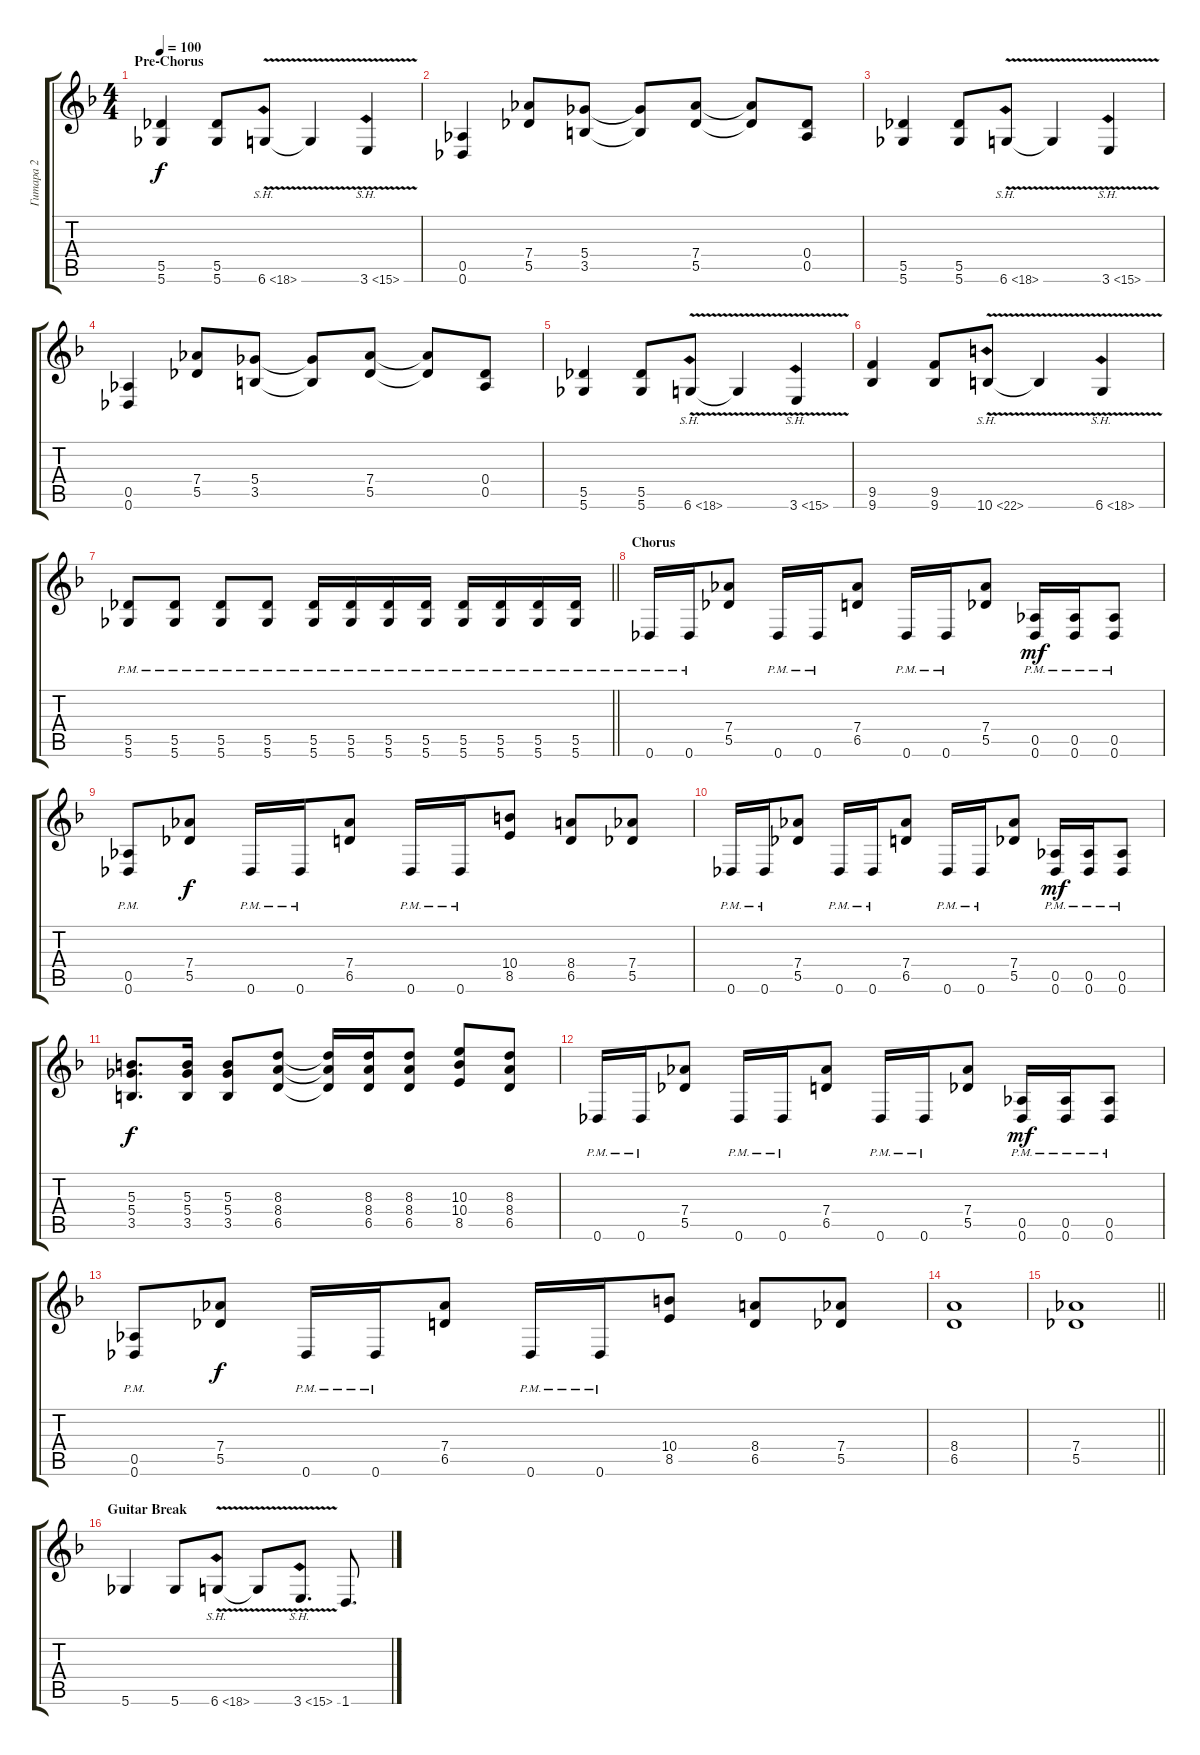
\track ("Гитара 2" "Гитара 2") {instrument distortionguitar}
\staff {score tabs}
\tuning (Eb4 Bb3 Gb3 Db3 Ab2 Db2) {hide}
\ts (4 4)
\section ("" "Pre-Chorus")
\tempo 100
\clef g2
\ks dminor
(5.5 5.6).4{dy f} (5.5 5.6).8 6.6{sh 12 v}.8 6.6{t}.4 3.6{sh 12 v}.4 |
(0.5 0.6).4 (7.4 5.5).8 (5.4 3.5).8 (5.4{t} 3.5{t}).8 (7.4 5.5).8 (7.4{t} 5.5{t}).8 (0.4 0.5).8 |
(5.5 5.6).4 (5.5 5.6).8 6.6{sh 12 v}.8 6.6{t}.4 3.6{sh 12 v}.4 |
(0.5 0.6).4 (7.4 5.5).8 (5.4 3.5).8 (5.4{t} 3.5{t}).8 (7.4 5.5).8 (7.4{t} 5.5{t}).8 (0.4 0.5).8 |
(5.5 5.6).4 (5.5 5.6).8 6.6{sh 12 v}.8 6.6{t}.4 3.6{sh 12 v}.4 |
(9.5 9.6).4 (9.5 9.6).8 10.6{sh 12 v}.8 10.6{t}.4 6.6{sh 12 v}.4 |
\barLineRight lightlight
(5.5{pm} 5.6{pm}).8 (5.5{pm} 5.6{pm}).8 (5.5{pm} 5.6{pm}).8 (5.5{pm} 5.6{pm}).8 (5.5{pm} 5.6{pm}).16 (5.5{pm} 5.6{pm}).16 (5.5{pm} 5.6{pm}).16 (5.5{pm} 5.6{pm}).16 (5.5{pm} 5.6{pm}).16 (5.5{pm} 5.6{pm}).16 (5.5{pm} 5.6{pm}).16 (5.5{pm} 5.6{pm}).16 |
\section ("" "Chorus")
0.6{pm}.16 0.6{pm}.16 (7.4 5.5).8 0.6{pm}.16 0.6{pm}.16 (7.4 6.5).8 0.6{pm}.16 0.6{pm}.16 (7.4 5.5).8 (0.5{pm} 0.6{pm}).16{dy mf} (0.5{pm} 0.6{pm}).16 (0.5{pm} 0.6{pm}).8 |
(0.5{pm} 0.6{pm}).8 (7.4 5.5).8{dy f} 0.6{pm}.16 0.6{pm}.16 (7.4 6.5).8 0.6{pm}.16 0.6{pm}.16 (10.4 8.5).8 (8.4 6.5).8 (7.4 5.5).8 |
0.6{pm}.16 0.6{pm}.16 (7.4 5.5).8 0.6{pm}.16 0.6{pm}.16 (7.4 6.5).8 0.6{pm}.16 0.6{pm}.16 (7.4 5.5).8 (0.5{pm} 0.6{pm}).16{dy mf} (0.5{pm} 0.6{pm}).16 (0.5{pm} 0.6{pm}).8 |
(5.3 5.4 3.5).8{d dy f} (5.3 5.4 3.5).16 (5.3 5.4 3.5).8 (8.3 8.4 6.5).8 (8.3{t} 8.4{t} 6.5{t}).16 (8.3 8.4 6.5).16 (8.3 8.4 6.5).8 (10.3 10.4 8.5).8 (8.3 8.4 6.5).8 |
0.6{pm}.16 0.6{pm}.16 (7.4 5.5).8 0.6{pm}.16 0.6{pm}.16 (7.4 6.5).8 0.6{pm}.16 0.6{pm}.16 (7.4 5.5).8 (0.5{pm} 0.6{pm}).16{dy mf} (0.5{pm} 0.6{pm}).16 (0.5{pm} 0.6{pm}).8 |
(0.5{pm} 0.6{pm}).8 (7.4 5.5).8{dy f} 0.6{pm}.16 0.6{pm}.16 (7.4 6.5).8 0.6{pm}.16 0.6{pm}.16 (10.4 8.5).8 (8.4 6.5).8 (7.4 5.5).8 |
(8.4 6.5).1 |
\barLineRight lightlight
(7.4 5.5).1 |
\section ("" "Guitar Break")
5.6.4 5.6.8 6.6{sh 12 v}.8 6.6{t}.8 3.6{sh 12 v}.8{d} 1.6.8{d}
